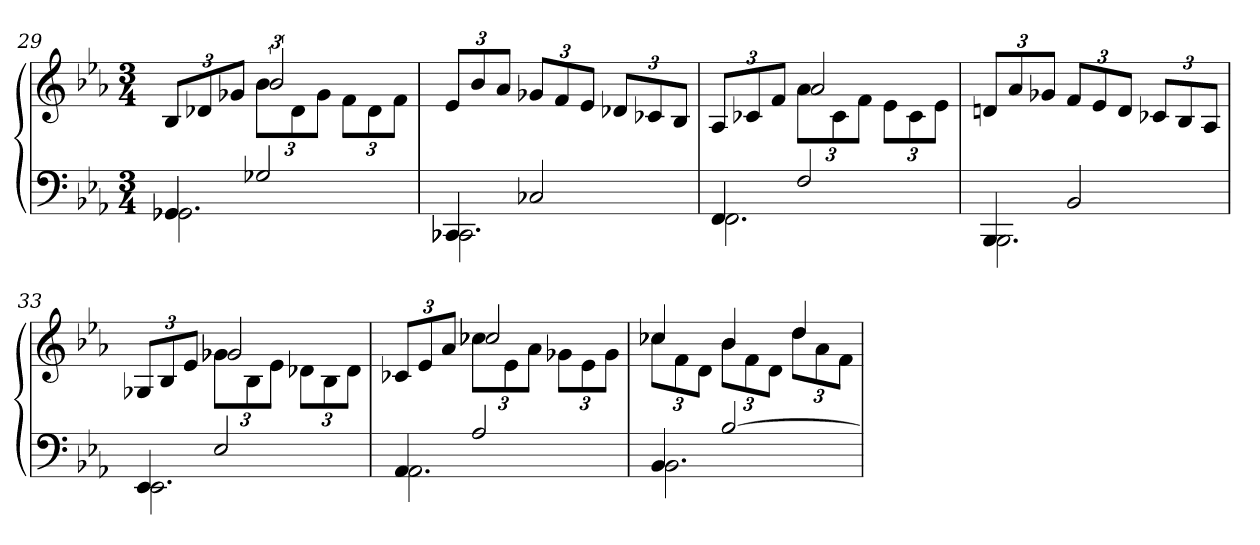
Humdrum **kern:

**kern	**kern
*part1	*part1
*staff2	*staff1
*clefF4	*clefG2
*k[b-e-a-]	*k[b-e-a-]
*E-:	*E-:
*M3/4	*M3/4
=29	=29
*^	*
*	*	*Xbrackettup
*	*	*^
4GG-X/	2.GG-\	12B-/L	4ryy
.	.	12d-X/	.
.	.	12g-X/J	.
*	*	*	*brackettup
2G-X/	.	12b-\L	3b-i/
.	.	12d-\	.
.	.	12g-\J	.
*	*	*Xbrackettup	*
.	.	12f\L	.
.	.	12d-\	6rcyy
.	.	12f\J	.
*	*	*v	*v
!!LO:LB:g=z
=30	=30	=30
4CC-X/	2.CC-\	12e-/L
.	.	12b-/
.	.	12a-/J
2C-X/	.	12g-X/L
.	.	12f/
.	.	12e-/J
.	.	12d-X/L
.	.	12c-X/
.	.	12B-/J
!!LO:PB:g=z
=31	=31	=31
*	*	*^
4FF/	2.FF\	12A-/L	4ryy
.	.	12c-X/	.
.	.	12f/J	.
2F/	.	12a-\L	2a-/
.	.	12c-\	.
.	.	12f\J	.
.	.	12e-\L	.
.	.	12c-\	.
.	.	12e-\J	.
*	*	*v	*v
=32	=32	=32
4BBB-/	2.BBB-\	12dni/L
.	.	12a-/
.	.	12g-X/J
2BB-/	.	12f/L
.	.	12e-/
.	.	12d/J
.	.	12c-X/L
.	.	12B-/
.	.	12A-/J
=33	=33	=33
*	*	*^
4EE-/	2.EE-\	12G-X/L	4ryy
.	.	12B-/	.
.	.	12e-/J	.
2E-/	.	12g-X\L	2g-/
.	.	12B-\	.
.	.	12e-\J	.
.	.	12d-X\L	.
.	.	12B-\	.
.	.	12d-\J	.
!!LO:LB:g=z	!!
=34	=34	=34	=34
4AA-/	2.AA-\	12c-X/L	4ryy
.	.	12e-/	.
.	.	12a-/J	.
2A-/	.	12cc-X\L	2cc-/
.	.	12e-\	.
.	.	12a-\J	.
.	.	12g-X\L	.
.	.	12e-\	.
.	.	12g-\J	.
!!LO:LB:g=z	!!
=35	=35	=35	=35
4BB-/	2.BB-\	12cc-X\L	4cc-/
.	.	12f\	.
.	.	12d\J	.
[>2B-/	.	12b-\L	4b-/
.	.	12f\	.
.	.	12d\J	.
.	.	12dd\L	4dd/
.	.	12a-\	.
.	.	12f\J	.
*v	*v	*	*
*	*v	*v
=	=
*-	*-
